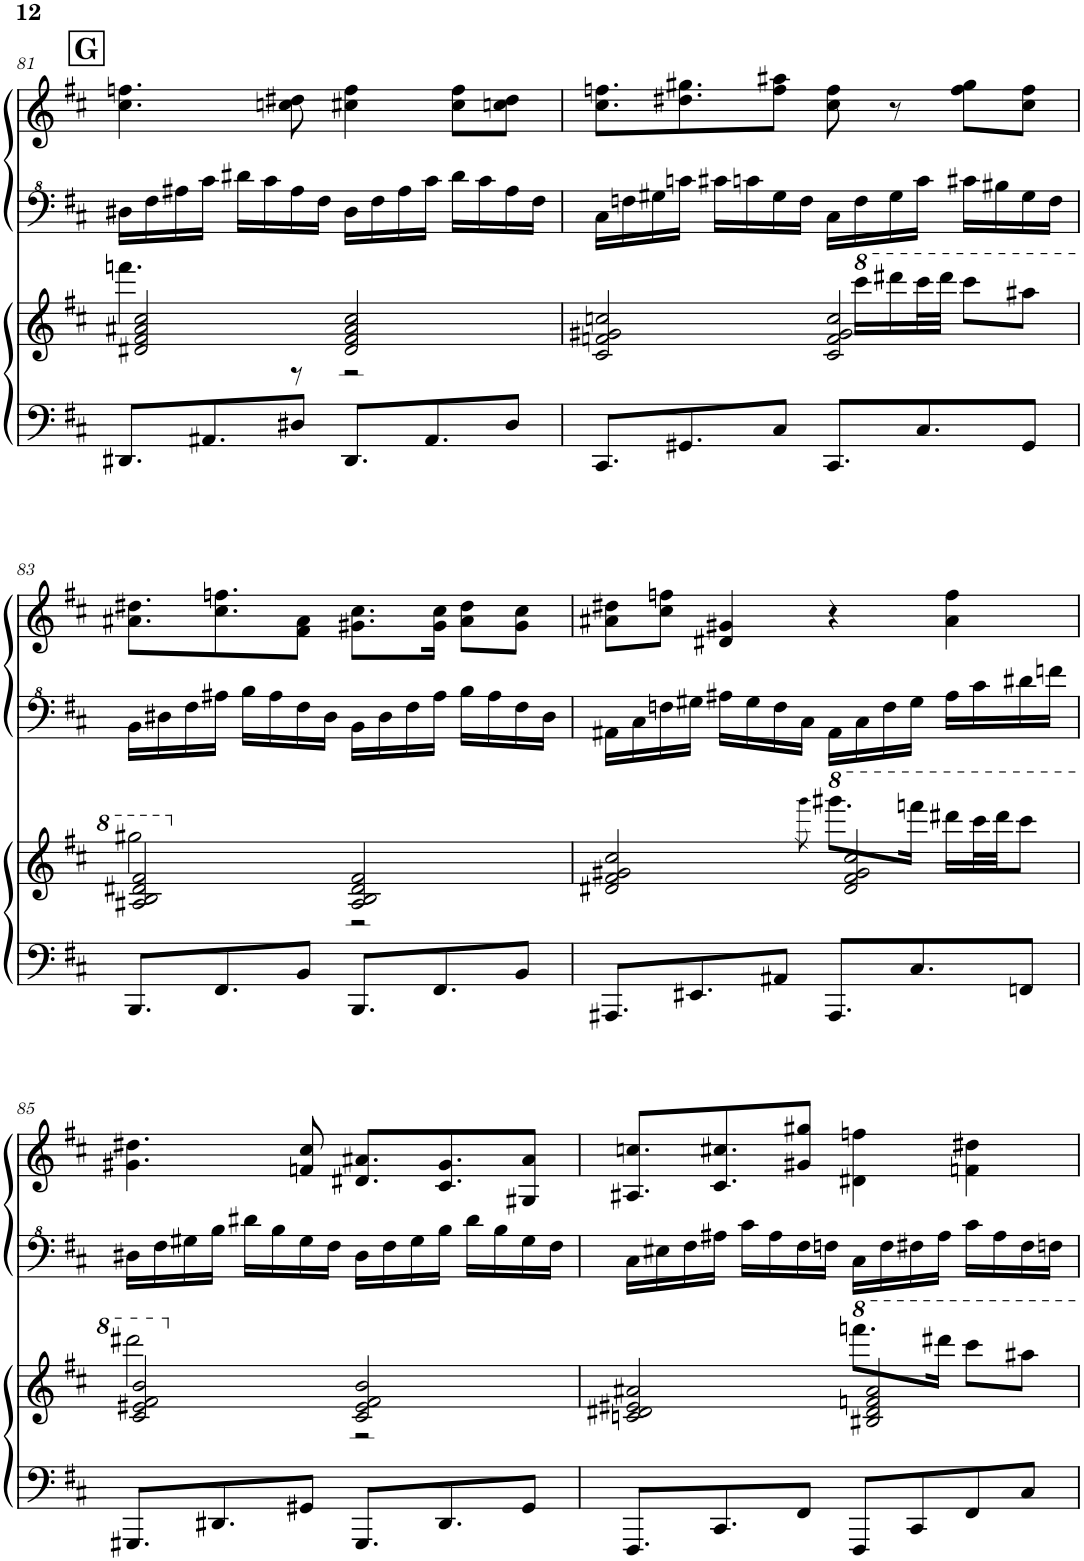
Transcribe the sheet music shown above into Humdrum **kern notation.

**kern	**kern	**kern	**kern
*part4	*part3	*part2	*part1
*staff4	*staff3	*staff2	*staff1
*I"ピアノ	*I"ピアノ	*I"ピアノ	*I"ピアノ
!!LO:PB:g=z
*clefF4	*clefG2	*clefF^4	*clefG2
*k[f#c#]	*k[f#c#]	*k[f#c#]	*k[f#c#]
*M4/4	*M4/4	*M4/4	*M4/4
!!LO:REH:place=s1:a:B:cj:fs=14:t=G
=81	=81	=81	=81
*	*^	*	*
8.DD#X/L	2d#X/ 2f#/ 2a#X/ 2cc#/	4.fffn\	16d#X\LL	4.cc#\ 4.ffn\
.	.	.	16f#\	.
.	.	.	16a#X\	.
8.AA#X/	.	.	16cc#\JJ	.
.	.	.	16dd#X\LL	.
.	.	.	16cc#\	.
8D#X/J	.	8r	16a#\	8ccn\ 8dd#X\
.	.	.	16f#\JJ	.
8.DD#/L	2d#/ 2f#/ 2a#/ 2cc#/	2r	16d#\LL	4cc#X\ 4ff\
.	.	.	16f#\	.
.	.	.	16a#\	.
8.AA#/	.	.	16cc#\JJ	.
.	.	.	16dd#\LL	8cc#\ 8ff\L
.	.	.	16cc#\	.
8D#/J	.	.	16a#\	8ccn\ 8dd#\J
.	.	.	16f#\JJ	.
=82	=82	=82	=82	=82
8.CC#/L	2c#/ 2fn/ 2g#X/ 2ccn/	16ryy	16c#\LL	8.cc#\ 8.ffn\L
*	*v	*v	*	*
.	.	16fn\	.
.	.	16g#X\	.
8.GG#X/	.	16ccn\JJ	8.dd#X\ 8.gg#X\
.	.	16cc#X\LL	.
.	.	16ccn\	.
8C#/J	.	16g#\	8ff\ 8aa#X\J
.	.	16f\JJ	.
8.CC#/L	2c#/ 2f/ 2g#/ 2cc/	16c#\LL	8cc#\ 8ff\
*	*^	*	*
*	*8va	*	*	*
.	.	16cccc#\LL	16f\	.
.	.	16dddd#X\	16g#\	8r
8.C#/	.	32cccc#\L	16cc\JJ	.
.	.	32dddd#\JJJ	.	.
.	.	8cccc#\L	16cc#X\LL	8ff\ 8gg#\L
.	.	.	16b#X\	.
8GG#/J	.	8aaa#X\J	16g#\	8cc#\ 8ff\J
.	.	.	16f\JJ	.
!!LO:LB:g=z
=83	=83	=83	=83	=83
8.BBB/L	2a#X/ 2b/ 2dd#X/ 2ff#/	2ggg#X\	16B\LL	8.a#X\ 8.dd#X\L
.	.	.	16d#X\	.
.	.	.	16f#\	.
8.FF#/	.	.	16a#X\JJ	8.cc#\ 8.ffn\
.	.	.	16b\LL	.
.	.	.	16a#\	.
8BB/J	.	.	16f#\	8f#\ 8a#\J
.	.	.	16d#\JJ	.
*	*X8va	*	*	*
8.BBB/L	2A#/ 2B/ 2d#/ 2f#/	2r	16B\LL	8.g#X\ 8.cc#\L
.	.	.	16d#\	.
.	.	.	16f#\	.
8.FF#/	.	.	16a#\JJ	16g#\ 16cc#\Jk
.	.	.	16b\LL	8a#\ 8dd#\L
.	.	.	16a#\	.
8BB/J	.	.	16f#\	8g#\ 8cc#\J
.	.	.	16d#\JJ	.
=84	=84	=84	=84	=84
8.AAA#X/L	2d#X/ 2f#/ 2g#X/ 2cc#/	2ryy	16A#X\LL	8a#X\ 8dd#X\L
.	.	.	16c#\	.
.	.	.	16fn\	8cc#\ 8ffn\J
8.EE#X/	.	.	16g#X\JJ	.
.	.	.	16a#X\LL	4d#X/ 4g#X/
.	.	.	16g#\	.
8AA#X/J	.	.	16f\	.
.	.	.	16c#\JJ	.
.	.	8qgggg\	.	.
*	*8va	*	*	*
8.AAA#/L	2dd#/ 2ff#/ 2gg#/ 2ccc#/	8.gggg#X\L	16A#\LL	4r
.	.	.	16c#\	.
.	.	.	16f\	.
8.C#/	.	16ffffn\Jk	16g#\JJ	.
.	.	16dddd#X\LL	16a#\LL	4a#\ 4ff\
.	.	32cccc#\L	16cc#\	.
.	.	32dddd#\JJ	.	.
8FFn/J	.	8cccc#\J	16dd#X\	.
.	.	.	16ffn\JJ	.
!!LO:LB:g=z
=85	=85	=85	=85	=85
8.GGG#X/L	2cc#/ 2ee#X/ 2ff#/ 2bb/	2dddd#X\	16d#X\LL	4.g#X\ 4.dd#X\
.	.	.	16f#\	.
.	.	.	16g#X\	.
8.DD#X/	.	.	16b\JJ	.
.	.	.	16dd#X\LL	.
.	.	.	16b\	.
8GG#X/J	.	.	16g#\	8fn/ 8cc#/
.	.	.	16f#\JJ	.
*	*X8va	*	*	*
8.GGG#/L	2c#/ 2e#/ 2f#/ 2b/	2r	16d#\LL	8.d#X/ 8.a#X/L
.	.	.	16f#\	.
.	.	.	16g#\	.
8.DD#/	.	.	16b\JJ	8.c#/ 8.g#/
.	.	.	16dd#\LL	.
.	.	.	16b\	.
8GG#/J	.	.	16g#\	8G#X/ 8a#/J
.	.	.	16f#\JJ	.
=86	=86	=86	=86	=86
8.FFF#/L	2cn/ 2d#X/ 2e#X/ 2a#X/	2ryy	16c#\LL	8.A#X/ 8.ccn/L
.	.	.	16e#X\	.
.	.	.	16f#\	.
8.CC#/	.	.	16a#X\JJ	8.c#/ 8.cc#X/
.	.	.	16cc#\LL	.
.	.	.	16a#\	.
8FF#/J	.	.	16f#\	8g#X/ 8gg#X/J
.	.	.	16fn\JJ	.
8FFF#/L	2b#X/ 2dd#/ 2ffn/ 2aa#/	8.ffffn\L	16c#\LL	4d#X\ 4ffn\
.	.	.	16f\	.
8CC#/	.	.	16f#X\	.
.	.	16dddd#X\Jk	16a#\JJ	.
8FF#/	.	8cccc#\L	16cc#\LL	4fn\ 4dd#X\
.	.	.	16a#\	.
8C#/J	.	8aaa#X\J	16f#\	.
.	.	.	16fn\JJ	.
*	*v	*v	*	*
=	=	=	=
*-	*-	*-	*-
